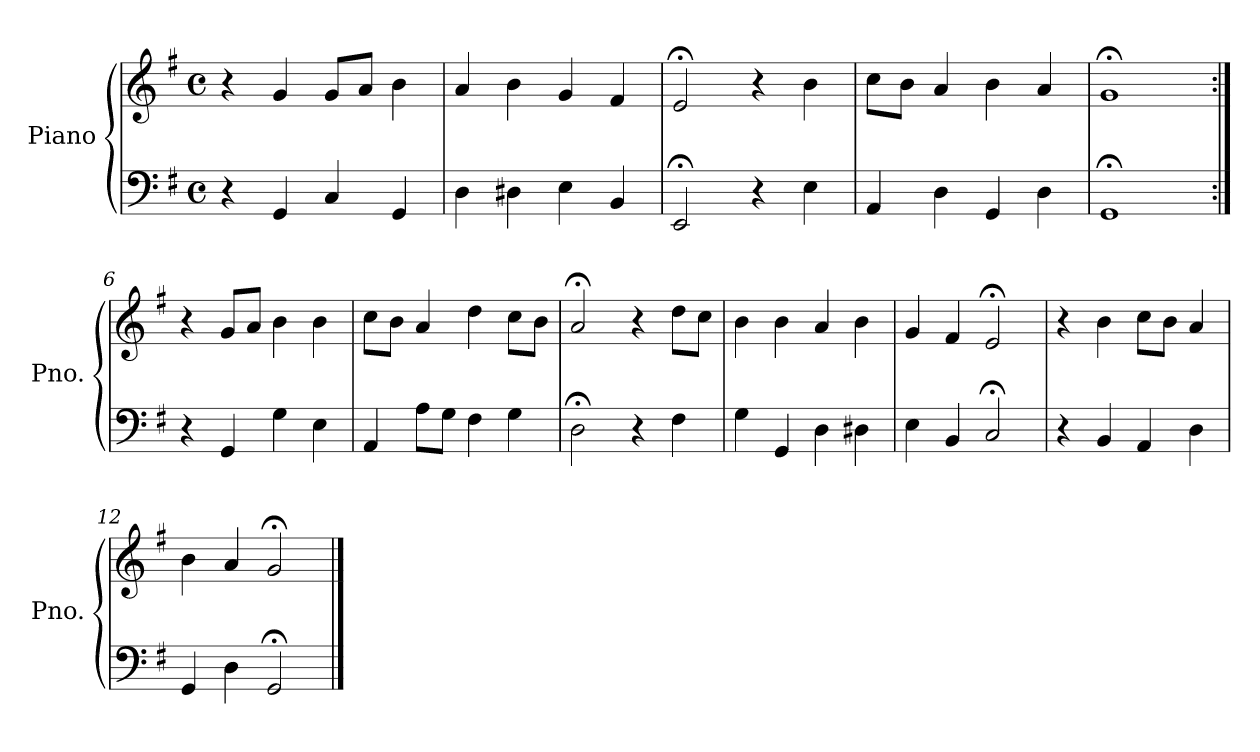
**kern	**kern
*part1	*part1
*staff2	*staff1
*I"Piano	*
*I'Pno.	*
*clefF4	*clefG2
*k[f#]	*k[f#]
*M4/4	*M4/4
*met(c)	*met(c)
=1	=1
4r	4r
4GG/	4g/
4C/	8g/L
.	8a/J
4GG/	4b\
=2	=2
4D\	4a/
4D#X\	4b\
4E\	4g/
4BB/	4f#/
=3	=3
2EE;</	2e;</
4r	4r
4E\	4b\
=4	=4
4AA/	8cc\L
.	8b\J
4D\	4a/
4GG/	4b\
4D\	4a/
=5	=5
1GG;<	1g;<
=6:|!	=6:|!
4r	4r
4GG/	8g/L
.	8a/J
4G\	4b\
4E\	4b\
=7	=7
4AA/	8cc\L
.	8b\J
8A\L	4a/
8G\J	.
4F#\	4dd\
4G\	8cc\L
.	8b\J
!!LO:LB:g=z
=8	=8
2D;<\	2a;</
4r	4r
4F#\	8dd\L
.	8cc\J
=9	=9
4G\	4b\
4GG/	4b\
4D\	4a/
4D#X\	4b\
=10	=10
4E\	4g/
4BB/	4f#/
2C;</	2e;</
=11	=11
4r	4r
4BB/	4b\
4AA/	8cc\L
.	8b\J
4D\	4a/
=12	=12
4GG/	4b\
4D\	4a/
2GG;</	2g;</
==	==
*-	*-
